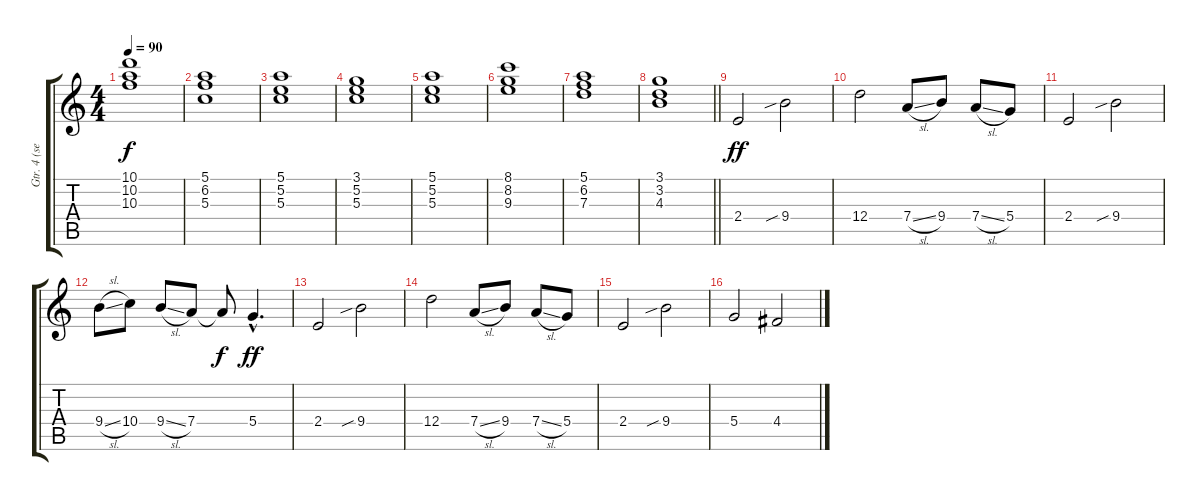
\track ("Gtr. 4 (semi-clean elec. w/delay)" "Gtr. 4 (se") {instrument electricguitarclean}
\staff {score tabs}
\tuning (E4 B3 G3 D3 A2 E2) {hide}
\ts (4 4)
\tempo 90
\clef g2
\ks c
(10.1 10.2 10.3).1{dy f} |
(5.1 6.2 5.3).1 |
(5.1 5.2 5.3).1 |
(3.1 5.2 5.3).1 |
(5.1 5.2 5.3).1 |
(8.1 8.2 9.3).1 |
(5.1 6.2 7.3).1 |
\barLineRight lightlight
(3.1 3.2 4.3).1 |
2.4.2{dy ff} 9.4{sib}.2 |
12.4.2 7.4{sl}.8 9.4.8 7.4{sl}.8 5.4.8 |
2.4.2 9.4{sib}.2 |
9.4{sl}.8 10.4.8 9.4{sl}.8 7.4.8 7.4{t}.8{dy f} 5.4{hac}.4{d dy ff} |
2.4.2 9.4{sib}.2 |
12.4.2 7.4{sl}.8 9.4.8 7.4{sl}.8 5.4.8 |
2.4.2 9.4{sib}.2 |
5.4.2 4.4.2
